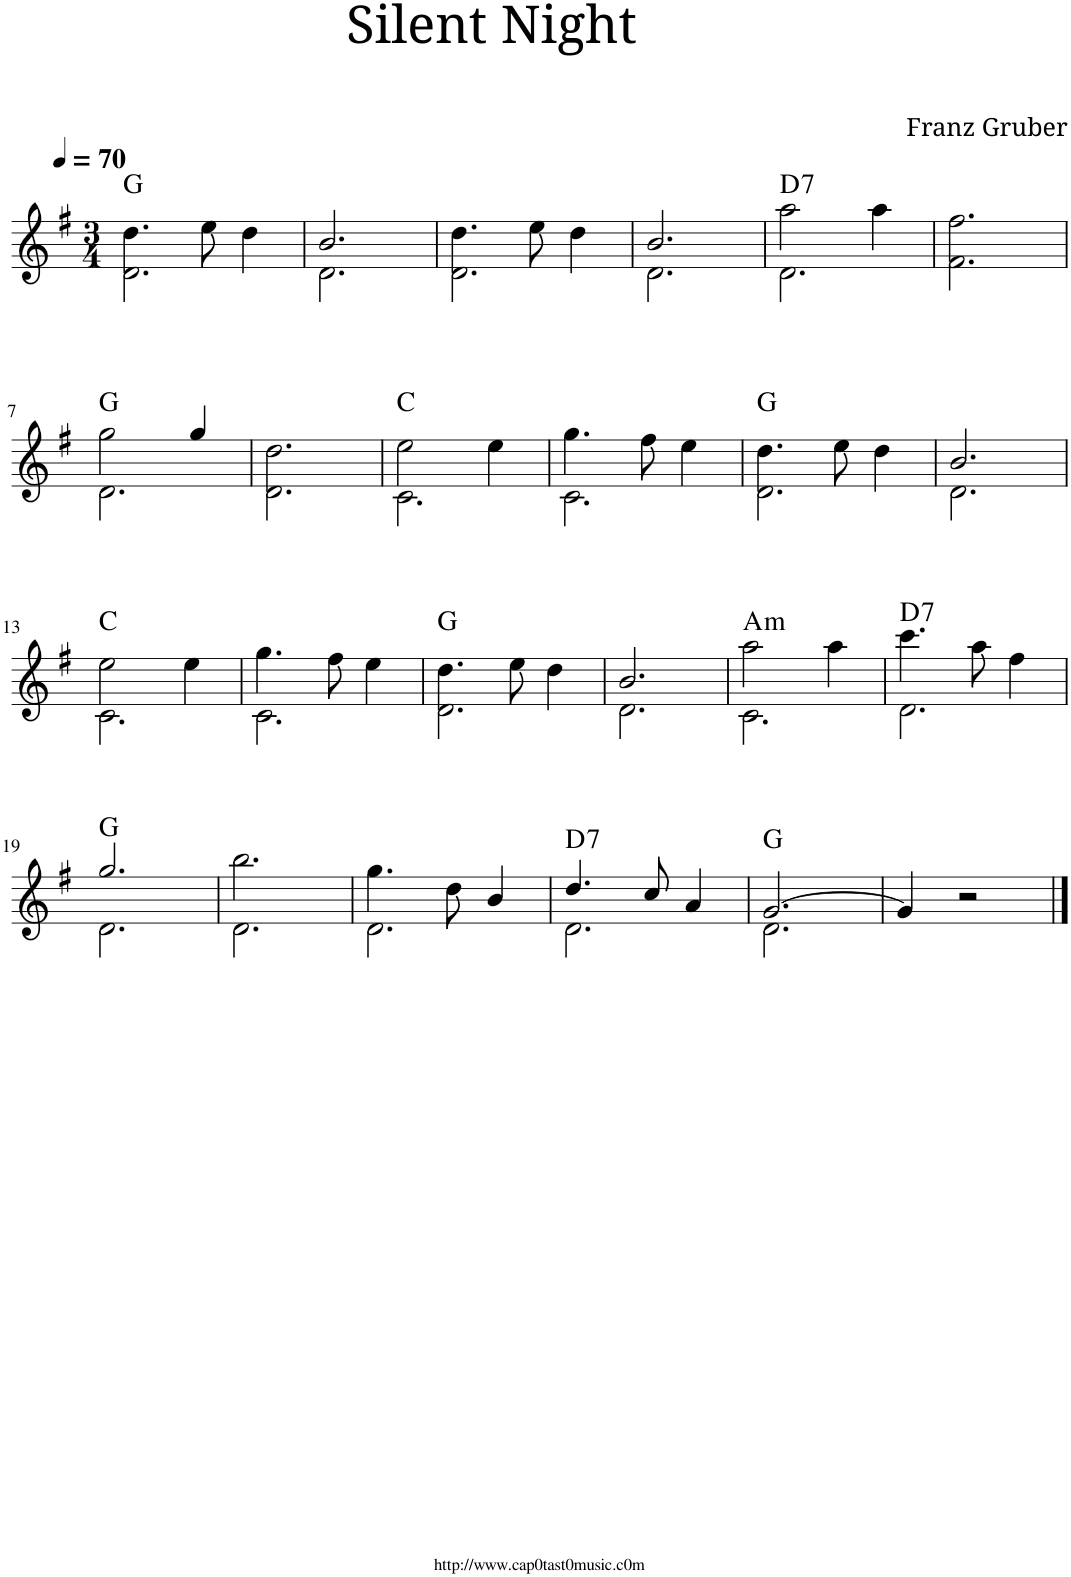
**kern	**harte
*part1	*part1
*staff1	*
*I"アコースティックギター	*
*clefG2	*
*k[f#]	*
*M3/4	*
*MM70	*
=1	=1
*^	*
4.dd\	2.d\	G:maj
8ee\	.	.
4dd\	.	.
=2	=2	=2
2.b/	2.d\	.
=3	=3	=3
4.dd\	2.d\	.
8ee\	.	.
4dd\	.	.
=4	=4	=4
2.b/	2.d\	.
=5	=5	=5
!	!	!LO:H:kt=7
2aa\	2.d\	D:7
4aa\	.	.
=6	=6	=6
2.ff#\	2.f#\	.
!!LO:LB:g=z	!!
=7	=7	=7
2gg\	2.d\	G:maj
4gg/	.	.
=8	=8	=8
2.dd\	2.d\	.
=9	=9	=9
2ee\	2.c\	C:maj
4ee\	.	.
=10	=10	=10
4.gg\	2.c\	.
8ff#\	.	.
4ee\	.	.
=11	=11	=11
4.dd\	2.d\	G:maj
8ee\	.	.
4dd\	.	.
=12	=12	=12
2.b/	2.d\	.
!!LO:LB:g=z	!!
=13	=13	=13
2ee\	2.c\	C:maj
4ee\	.	.
=14	=14	=14
4.gg\	2.c\	.
8ff#\	.	.
4ee\	.	.
=15	=15	=15
4.dd\	2.d\	G:maj
8ee\	.	.
4dd\	.	.
=16	=16	=16
2.b/	2.d\	.
=17	=17	=17
!	!	!LO:H:kt=m
2aa\	2.c\	A:min
4aa\	.	.
=18	=18	=18
!	!	!LO:H:kt=7
4.ccc\	2.d\	D:7
8aa\	.	.
4ff#\	.	.
!!LO:LB:g=z	!!
=19	=19	=19
2.gg/	2.d\	G:maj
=20	=20	=20
2.bb\	2.d\	.
=21	=21	=21
4.gg\	2.d\	.
8dd\	.	.
4b/	.	.
=22	=22	=22
!	!	!LO:H:kt=7
4.dd/	2.d\	D:7
8cc/	.	.
4a/	.	.
=23	=23	=23
[2.g/	2.d\	G:maj
*v	*v	*
=24	=24
4g/]	.
2r	.
==	==
*-	*-
